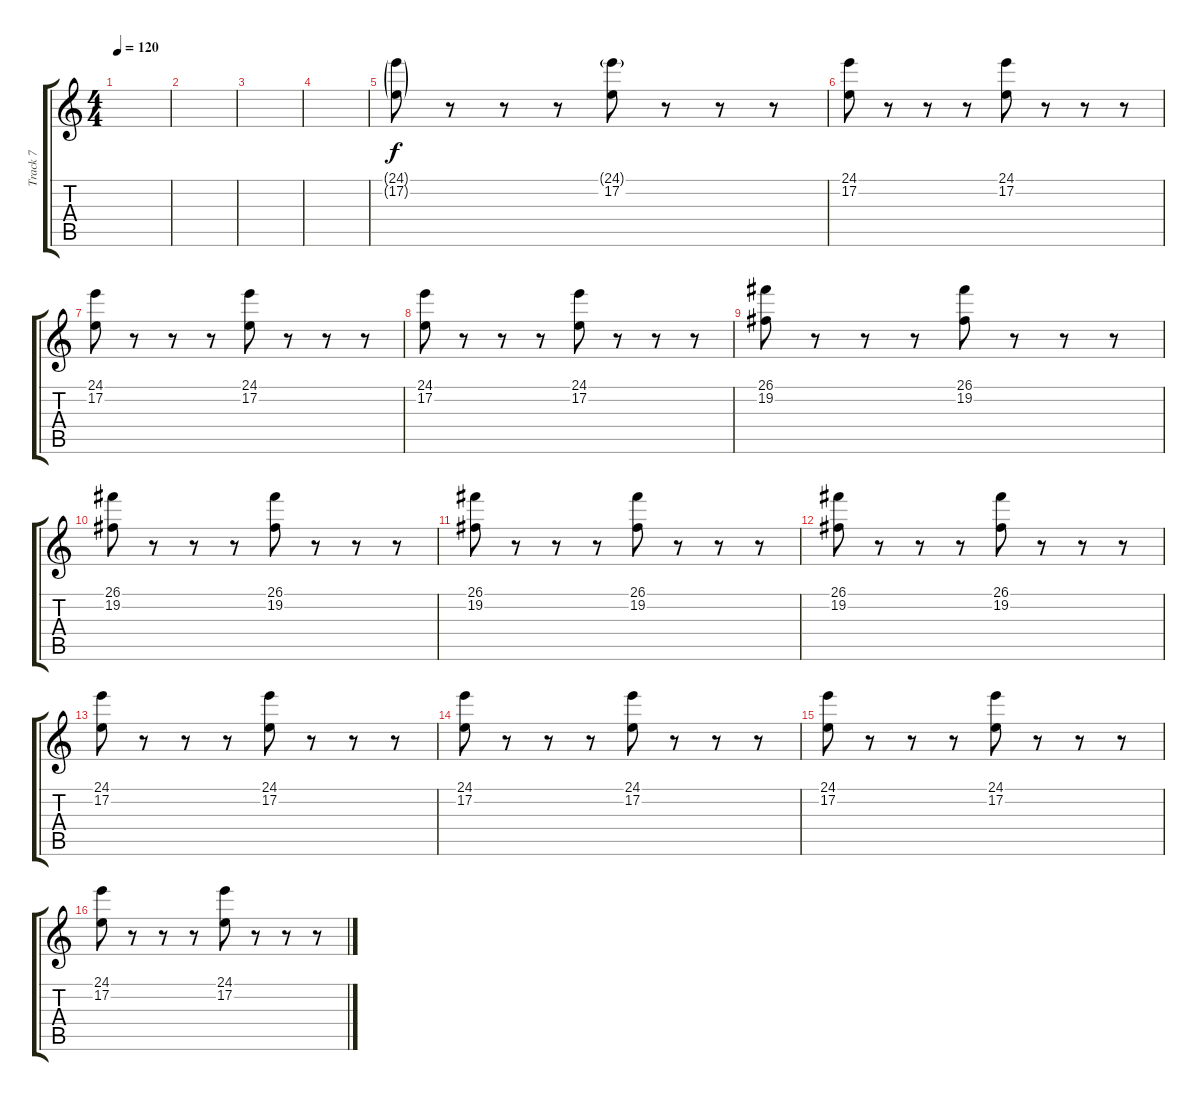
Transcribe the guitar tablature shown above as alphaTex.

\track ("Track 7" "Track 7") {instrument choiraahs}
\staff {score tabs}
\tuning (E4 B3 G3 D3 A2 E2) {hide}
\ts (4 4)
\tempo 120
\clef g2
\ks c
|
|
|
|
(24.1{g} 17.2{g}).8 r.8 r.8 r.8 (24.1{g} 17.2).8 r.8 r.8 r.8 |
(24.1 17.2).8{dy f} r.8 r.8 r.8 (24.1 17.2).8 r.8 r.8 r.8 |
(24.1 17.2).8 r.8 r.8 r.8 (24.1 17.2).8 r.8 r.8 r.8 |
(24.1 17.2).8 r.8 r.8 r.8 (24.1 17.2).8 r.8 r.8 r.8 |
(26.1 19.2).8 r.8 r.8 r.8 (26.1 19.2).8 r.8 r.8 r.8 |
(26.1 19.2).8 r.8 r.8 r.8 (26.1 19.2).8 r.8 r.8 r.8 |
(26.1 19.2).8 r.8 r.8 r.8 (26.1 19.2).8 r.8 r.8 r.8 |
(26.1 19.2).8 r.8 r.8 r.8 (26.1 19.2).8 r.8 r.8 r.8 |
(24.1 17.2).8 r.8 r.8 r.8 (24.1 17.2).8 r.8 r.8 r.8 |
(24.1 17.2).8 r.8 r.8 r.8 (24.1 17.2).8 r.8 r.8 r.8 |
(24.1 17.2).8 r.8 r.8 r.8 (24.1 17.2).8 r.8 r.8 r.8 |
(24.1 17.2).8 r.8 r.8 r.8 (24.1 17.2).8 r.8 r.8 r.8
